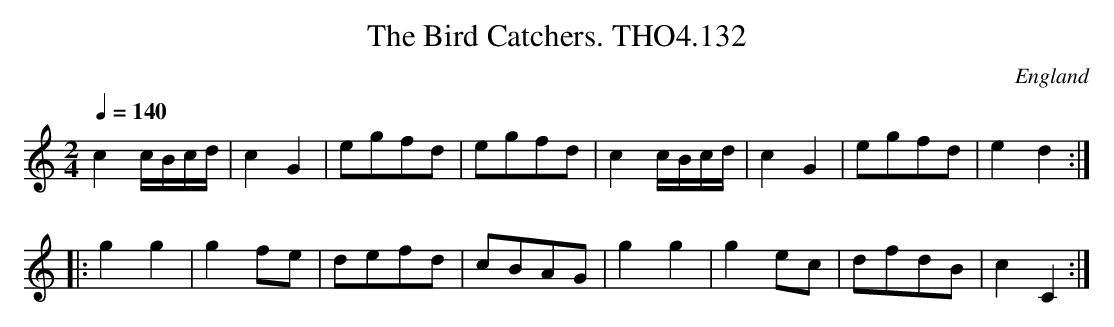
X:1
T:Bird Catchers. THO4.132, The
O:England
M:2/4
L:1/8
Q:1/4=140
K:C major
c2 c/B/c/d/|c2G2|egfd|egfd|c2 c/B/c/d/|c2G2|egfd|e2d2:|
|:g2g2|g2 fe|defd|cBAG|g2g2|g2 ec|dfdB|c2C2:|
